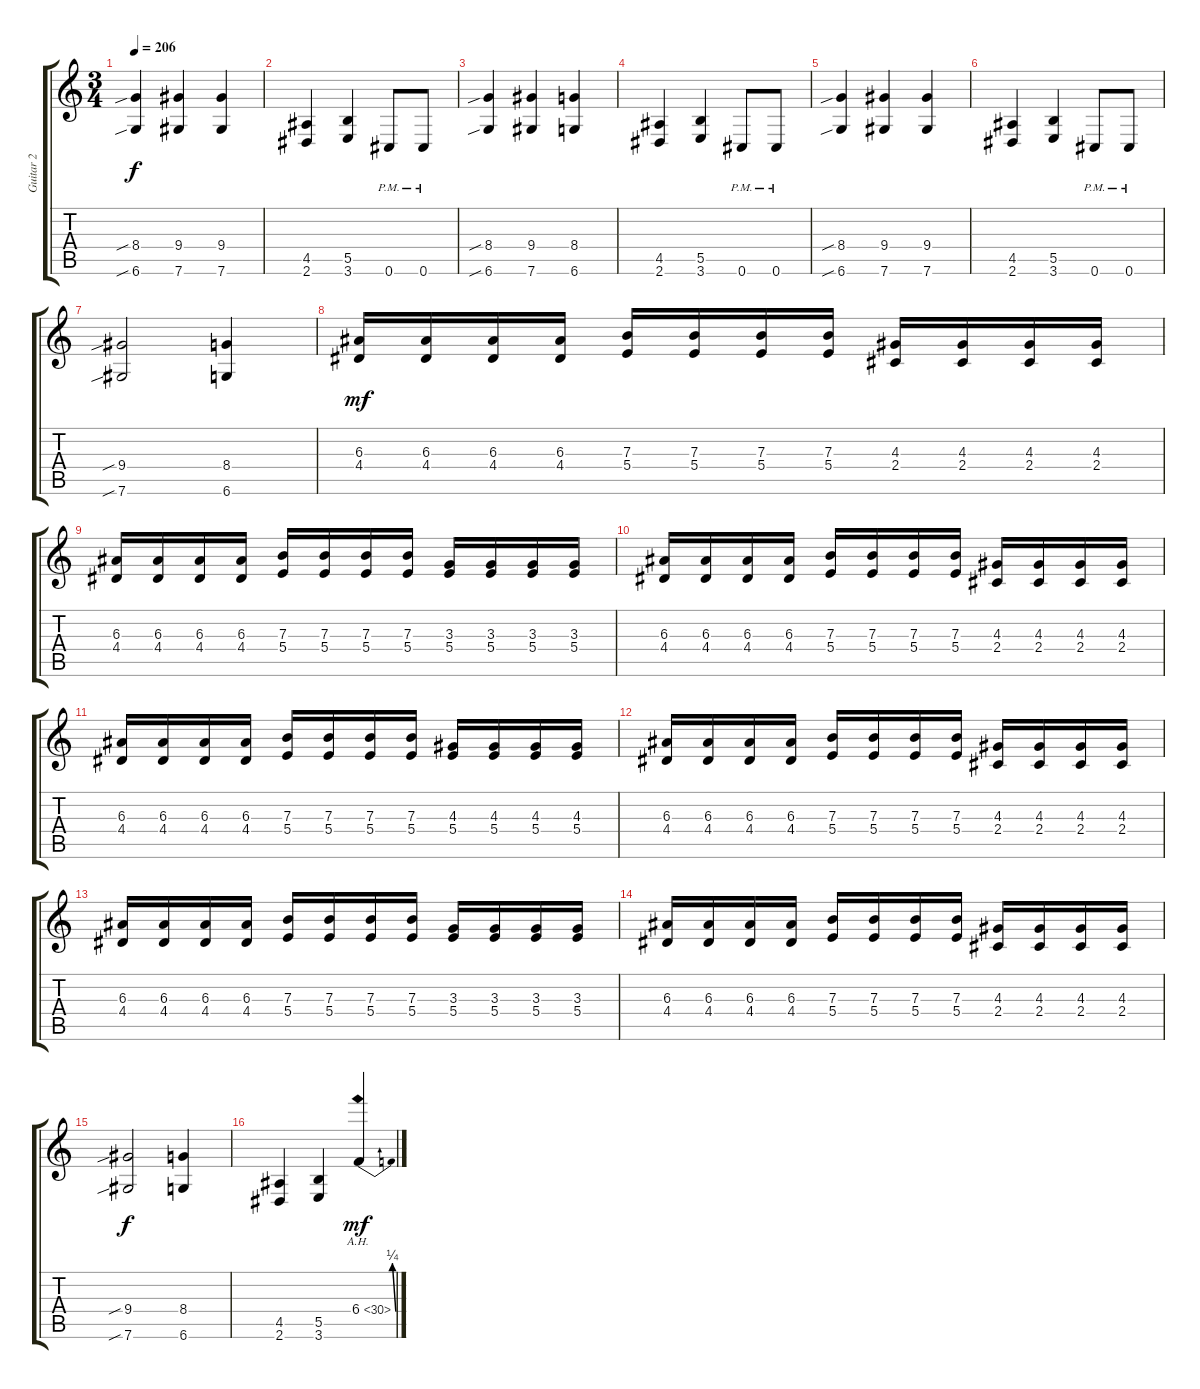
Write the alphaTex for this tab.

\track ("Guitar 2" "Guitar 2") {instrument distortionguitar}
\staff {score tabs}
\tuning (Db4 Ab3 E3 B2 Gb2 Db2) {hide}
\ts (3 4)
\tempo 206
\clef g2
\ks c
(8.4{sib} 6.6{sib}).4{dy f} (9.4 7.6).4 (9.4 7.6).4 |
(4.5 2.6).4 (5.5 3.6).4 0.6{pm}.8 0.6{pm}.8 |
(8.4{sib} 6.6{sib}).4 (9.4 7.6).4 (8.4 6.6).4 |
(4.5 2.6).4 (5.5 3.6).4 0.6{pm}.8 0.6{pm}.8 |
(8.4{sib} 6.6{sib}).4 (9.4 7.6).4 (9.4 7.6).4 |
(4.5 2.6).4 (5.5 3.6).4 0.6{pm}.8 0.6{pm}.8 |
(9.4{sib} 7.6{sib}).2 (8.4 6.6).4 |
(6.3 4.4).16{dy mf} (6.3 4.4).16 (6.3 4.4).16 (6.3 4.4).16 (7.3 5.4).16 (7.3 5.4).16 (7.3 5.4).16 (7.3 5.4).16 (4.3 2.4).16 (4.3 2.4).16 (4.3 2.4).16 (4.3 2.4).16 |
(6.3 4.4).16 (6.3 4.4).16 (6.3 4.4).16 (6.3 4.4).16 (7.3 5.4).16 (7.3 5.4).16 (7.3 5.4).16 (7.3 5.4).16 (3.3 5.4).16 (3.3 5.4).16 (3.3 5.4).16 (3.3 5.4).16 |
(6.3 4.4).16 (6.3 4.4).16 (6.3 4.4).16 (6.3 4.4).16 (7.3 5.4).16 (7.3 5.4).16 (7.3 5.4).16 (7.3 5.4).16 (4.3 2.4).16 (4.3 2.4).16 (4.3 2.4).16 (4.3 2.4).16 |
(6.3 4.4).16 (6.3 4.4).16 (6.3 4.4).16 (6.3 4.4).16 (7.3 5.4).16 (7.3 5.4).16 (7.3 5.4).16 (7.3 5.4).16 (4.3 5.4).16 (4.3 5.4).16 (4.3 5.4).16 (4.3 5.4).16 |
(6.3 4.4).16 (6.3 4.4).16 (6.3 4.4).16 (6.3 4.4).16 (7.3 5.4).16 (7.3 5.4).16 (7.3 5.4).16 (7.3 5.4).16 (4.3 2.4).16 (4.3 2.4).16 (4.3 2.4).16 (4.3 2.4).16 |
(6.3 4.4).16 (6.3 4.4).16 (6.3 4.4).16 (6.3 4.4).16 (7.3 5.4).16 (7.3 5.4).16 (7.3 5.4).16 (7.3 5.4).16 (3.3 5.4).16 (3.3 5.4).16 (3.3 5.4).16 (3.3 5.4).16 |
(6.3 4.4).16 (6.3 4.4).16 (6.3 4.4).16 (6.3 4.4).16 (7.3 5.4).16 (7.3 5.4).16 (7.3 5.4).16 (7.3 5.4).16 (4.3 2.4).16 (4.3 2.4).16 (4.3 2.4).16 (4.3 2.4).16 |
(9.4{sib} 7.6{sib}).2{dy f} (8.4 6.6).4 |
(4.5 2.6).4 (5.5 3.6).4 6.4{be (bend 0 0 60 1) ah 24}.4{dy mf}
